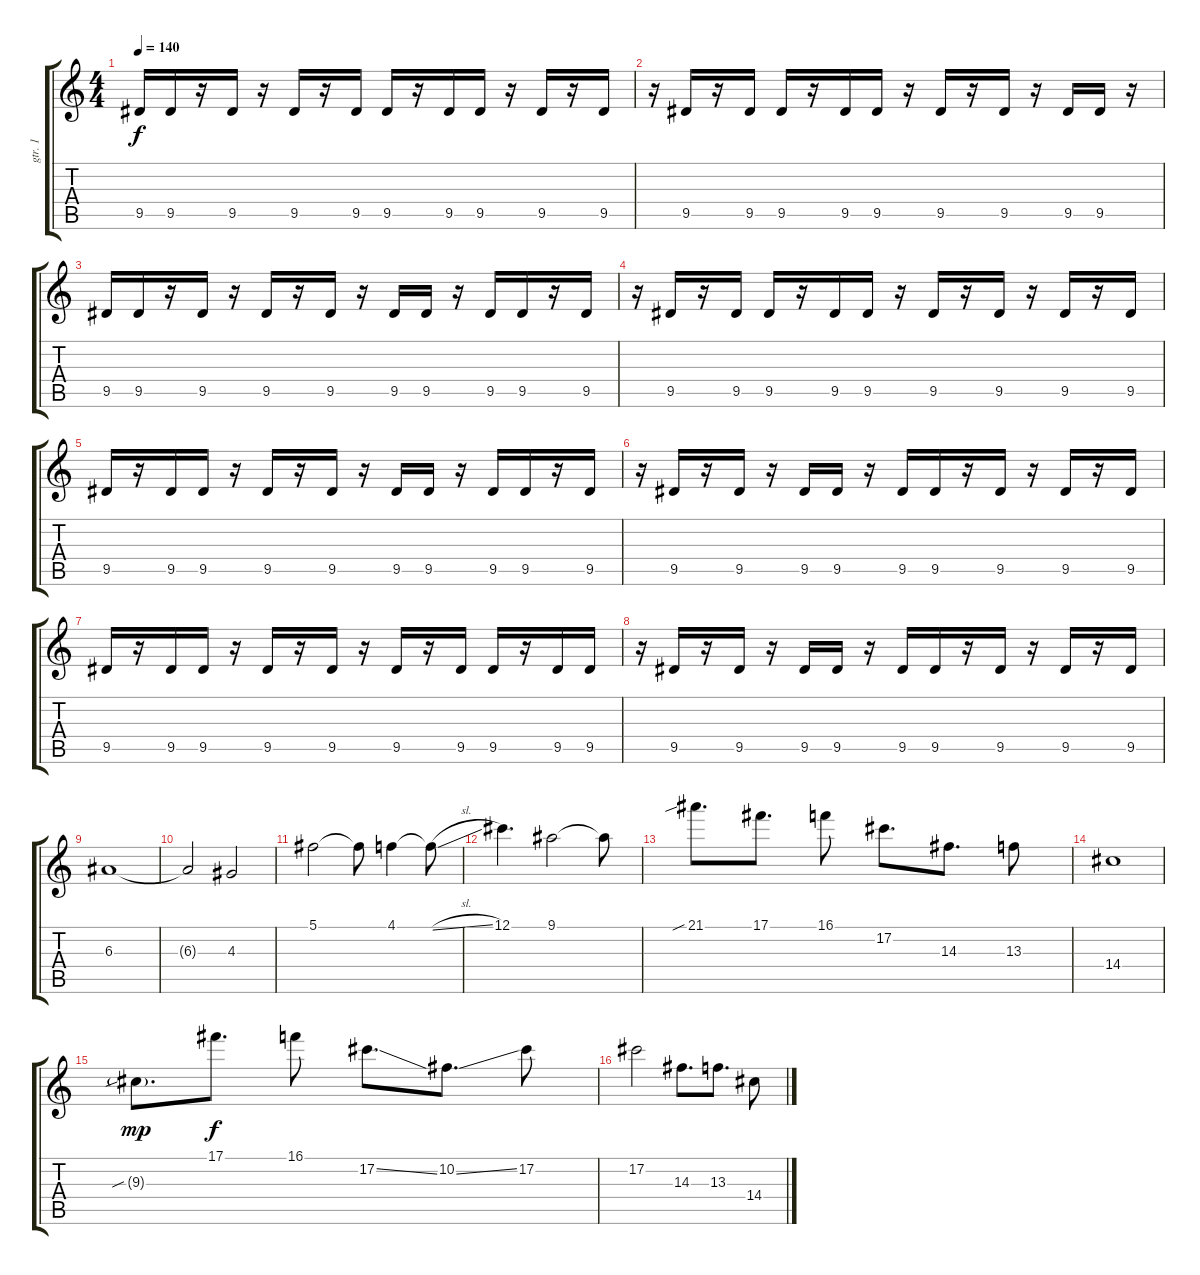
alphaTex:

\track ("gtr. 1" "gtr. 1") {instrument distortionguitar}
\staff {score tabs}
\tuning (Db4 Ab3 E3 B2 Gb2 B1) {hide}
\ts (4 4)
\tempo 140
\clef g2
\ks c
9.5.16{dy f} 9.5.16 r.16 9.5.16 r.16 9.5.16 r.16 9.5.16 9.5.16 r.16 9.5.16 9.5.16 r.16 9.5.16 r.16 9.5.16 |
r.16 9.5.16 r.16 9.5.16 9.5.16 r.16 9.5.16 9.5.16 r.16 9.5.16 r.16 9.5.16 r.16 9.5.16 9.5.16 r.16 |
9.5.16 9.5.16 r.16 9.5.16 r.16 9.5.16 r.16 9.5.16 r.16 9.5.16 9.5.16 r.16 9.5.16 9.5.16 r.16 9.5.16 |
r.16 9.5.16 r.16 9.5.16 9.5.16 r.16 9.5.16 9.5.16 r.16 9.5.16 r.16 9.5.16 r.16 9.5.16 r.16 9.5.16 |
9.5.16 r.16 9.5.16 9.5.16 r.16 9.5.16 r.16 9.5.16 r.16 9.5.16 9.5.16 r.16 9.5.16 9.5.16 r.16 9.5.16 |
r.16 9.5.16 r.16 9.5.16 r.16 9.5.16 9.5.16 r.16 9.5.16 9.5.16 r.16 9.5.16 r.16 9.5.16 r.16 9.5.16 |
9.5.16 r.16 9.5.16 9.5.16 r.16 9.5.16 r.16 9.5.16 r.16 9.5.16 r.16 9.5.16 9.5.16 r.16 9.5.16 9.5.16 |
r.16 9.5.16 r.16 9.5.16 r.16 9.5.16 9.5.16 r.16 9.5.16 9.5.16 r.16 9.5.16 r.16 9.5.16 r.16 9.5.16 |
6.3.1 |
6.3{t}.2 4.3.2 |
5.1.2 5.1{t}.8 4.1.4 4.1{sl t}.8 |
12.1.4{d} 9.1.2 9.1{t}.8 |
21.1{sib}.8{d} 17.1.8{d} 16.1.8 17.2.8{d} 14.3.8{d} 13.3.8 |
14.4.1 |
9.3{sib g}.8{d dy mp} 17.1.8{d dy f} 16.1.8 17.2{ss}.8{d} 10.2{ss}.8{d} 17.2.8 |
17.2.2 14.3.8{d} 13.3.8{d} 14.4.8
